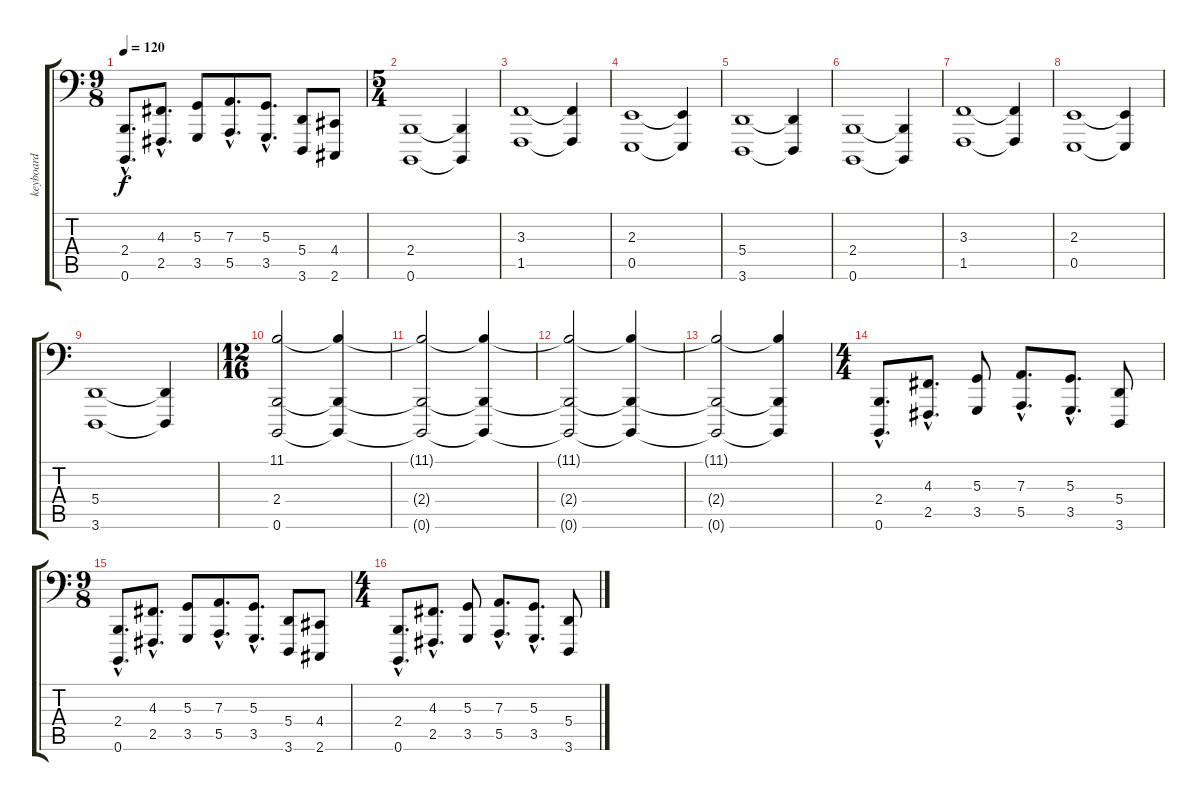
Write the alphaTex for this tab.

\track ("keyboard" "keyboard") {instrument lead2sawtooth}
\staff {score tabs}
\tuning (C3 G2 D2 A1 E1 B0) {hide}
\ts (9 8)
\tempo 120
\clef f4
\ks c
(2.4{hac} 0.6{hac}).8{d dy f} (4.3{hac} 2.5{hac}).8{d} (5.3 3.5).8 (7.3{hac} 5.5{hac}).8{d} (5.3{hac} 3.5{hac}).8{d} (5.4 3.6).8 (4.4 2.6).8 |
\ts (5 4)
(2.4 0.6).1 (2.4{t} 0.6{t}).4 |
(3.3 1.5).1 (3.3{t} 1.5{t}).4 |
(2.3 0.5).1 (2.3{t} 0.5{t}).4 |
(5.4 3.6).1 (5.4{t} 3.6{t}).4 |
(2.4 0.6).1 (2.4{t} 0.6{t}).4 |
(3.3 1.5).1 (3.3{t} 1.5{t}).4 |
(2.3 0.5).1 (2.3{t} 0.5{t}).4 |
(5.4 3.6).1 (5.4{t} 3.6{t}).4 |
\ts (12 16)
(11.1 2.4 0.6).2 (11.1{t} 2.4{t} 0.6{t}).4 |
(11.1{t} 2.4{t} 0.6{t}).2 (11.1{t} 2.4{t} 0.6{t}).4 |
(11.1{t} 2.4{t} 0.6{t}).2 (11.1{t} 2.4{t} 0.6{t}).4 |
(11.1{t} 2.4{t} 0.6{t}).2 (11.1{t} 2.4{t} 0.6{t}).4 |
\ts (4 4)
(2.4{hac} 0.6{hac}).8{d} (4.3{hac} 2.5{hac}).8{d} (5.3 3.5).8 (7.3{hac} 5.5{hac}).8{d} (5.3{hac} 3.5{hac}).8{d} (5.4 3.6).8 |
\ts (9 8)
(2.4{hac} 0.6{hac}).8{d} (4.3{hac} 2.5{hac}).8{d} (5.3 3.5).8 (7.3{hac} 5.5{hac}).8{d} (5.3{hac} 3.5{hac}).8{d} (5.4 3.6).8 (4.4 2.6).8 |
\ts (4 4)
(2.4{hac} 0.6{hac}).8{d} (4.3{hac} 2.5{hac}).8{d} (5.3 3.5).8 (7.3{hac} 5.5{hac}).8{d} (5.3{hac} 3.5{hac}).8{d} (5.4 3.6).8
